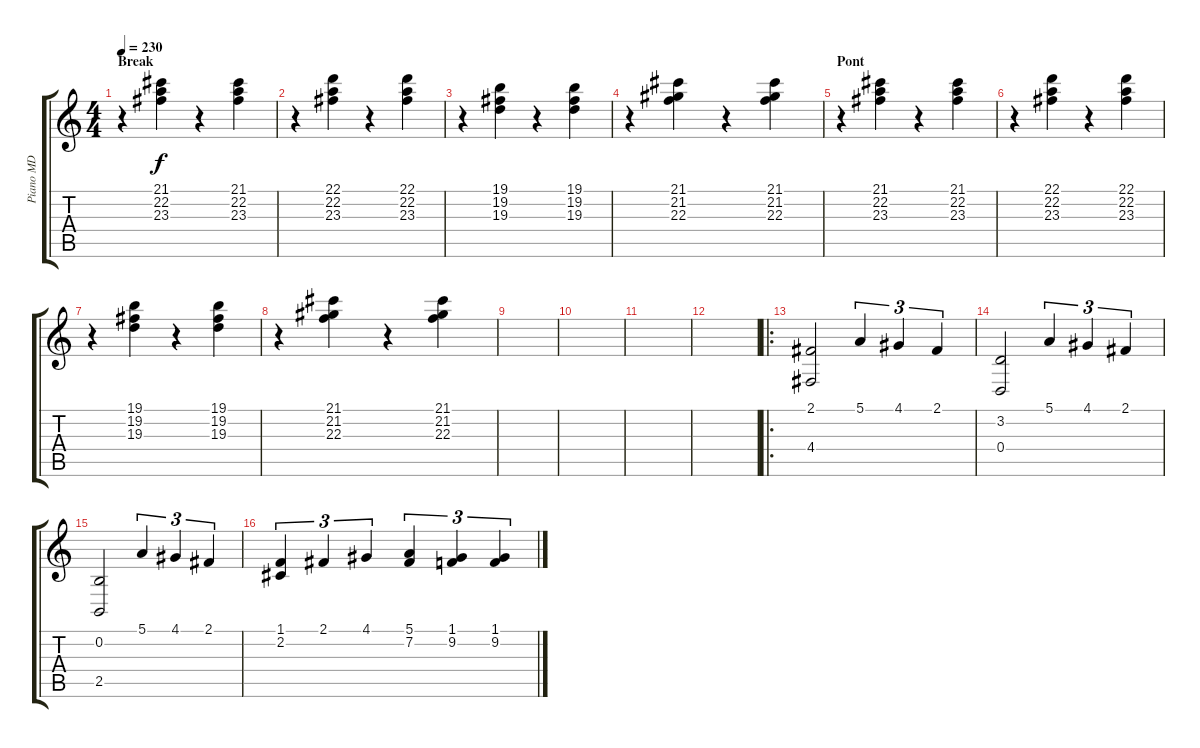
\track ("Piano MD" "Piano MD") {instrument acousticgrandpiano}
\staff {score tabs}
\tuning (E4 B3 G3 D3 A2 E2) {hide}
\ts (4 4)
\section ("" "Break")
\tempo 230
\clef g2
\ks c
r.4{dy f} (21.1 22.2 23.3).4 r.4 (21.1 22.2 23.3).4 |
r.4 (22.1 22.2 23.3).4 r.4 (22.1 22.2 23.3).4 |
r.4 (19.1 19.2 19.3).4 r.4 (19.1 19.2 19.3).4 |
r.4 (21.1 21.2 22.3).4 r.4 (21.1 21.2 22.3).4 |
\section ("" "Pont")
r.4 (21.1 22.2 23.3).4 r.4 (21.1 22.2 23.3).4 |
r.4 (22.1 22.2 23.3).4 r.4 (22.1 22.2 23.3).4 |
r.4 (19.1 19.2 19.3).4 r.4 (19.1 19.2 19.3).4 |
r.4 (21.1 21.2 22.3).4 r.4 (21.1 21.2 22.3).4 |
|
|
|
|
\ro
(2.1 4.4).2 5.1.4{tu (3 2)} 4.1.4{tu (3 2)} 2.1.4{tu (3 2)} |
(3.2 0.4).2 5.1.4{tu (3 2)} 4.1.4{tu (3 2)} 2.1.4{tu (3 2)} |
(0.2 2.5).2 5.1.4{tu (3 2)} 4.1.4{tu (3 2)} 2.1.4{tu (3 2)} |
(1.1 2.2).4{tu (3 2)} 2.1.4{tu (3 2)} 4.1.4{tu (3 2)} (5.1 7.2).4{tu (3 2)} (1.1 9.2).4{tu (3 2)} (1.1 9.2).4{tu (3 2)}
